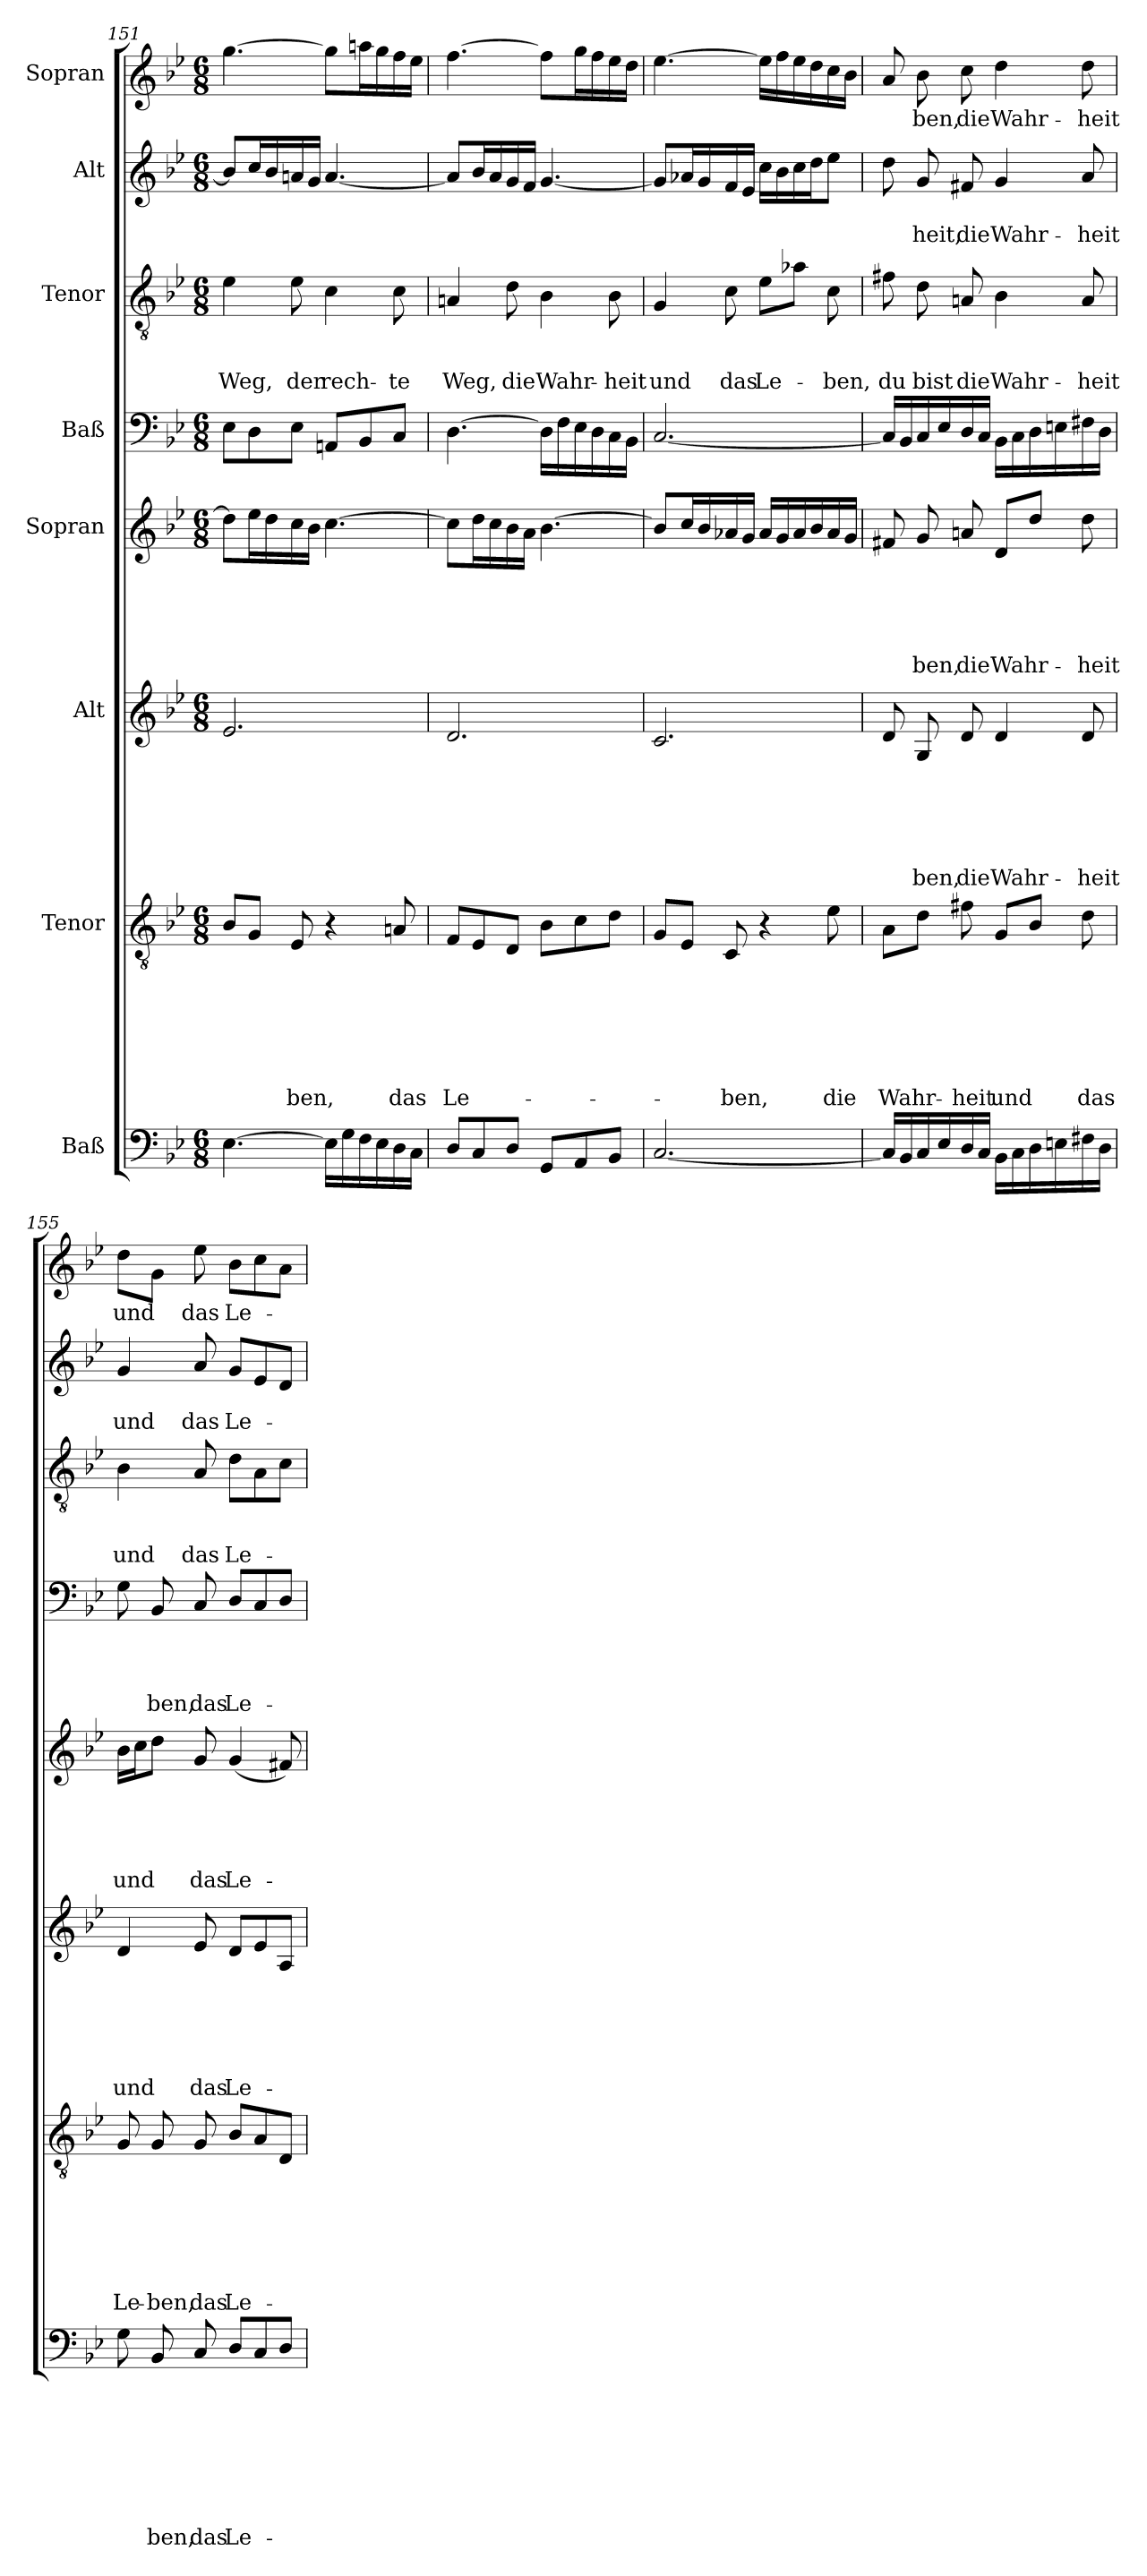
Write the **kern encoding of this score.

**kern	**text	**text	**text	**text	**text	**text	**text	**text	**kern	**text	**text	**text	**text	**text	**text	**text	**kern	**text	**text	**text	**text	**text	**text	**kern	**text	**text	**text	**text	**text	**kern	**text	**text	**text	**text	**kern	**text	**text	**text	**kern	**text	**text	**kern	**text
*part8	*part8	*part8	*part8	*part8	*part8	*part8	*part8	*part8	*part7	*part7	*part7	*part7	*part7	*part7	*part7	*part7	*part6	*part6	*part6	*part6	*part6	*part6	*part6	*part5	*part5	*part5	*part5	*part5	*part5	*part4	*part4	*part4	*part4	*part4	*part3	*part3	*part3	*part3	*part2	*part2	*part2	*part1	*part1
*staff8	*staff8	*staff8	*staff8	*staff8	*staff8	*staff8	*staff8	*staff8	*staff7	*staff7	*staff7	*staff7	*staff7	*staff7	*staff7	*staff7	*staff6	*staff6	*staff6	*staff6	*staff6	*staff6	*staff6	*staff5	*staff5	*staff5	*staff5	*staff5	*staff5	*staff4	*staff4	*staff4	*staff4	*staff4	*staff3	*staff3	*staff3	*staff3	*staff2	*staff2	*staff2	*staff1	*staff1
*I"Baß	*	*	*	*	*	*	*	*	*I"Tenor	*	*	*	*	*	*	*	*I"Alt	*	*	*	*	*	*	*I"Sopran	*	*	*	*	*	*I"Baß	*	*	*	*	*I"Tenor	*	*	*	*I"Alt	*	*	*I"Sopran	*
*clefF4	*	*	*	*	*	*	*	*	*clefGv2	*	*	*	*	*	*	*	*clefG2	*	*	*	*	*	*	*clefG2	*	*	*	*	*	*clefF4	*	*	*	*	*clefGv2	*	*	*	*clefG2	*	*	*clefG2	*
*k[b-e-]	*	*	*	*	*	*	*	*	*k[b-e-]	*	*	*	*	*	*	*	*k[b-e-]	*	*	*	*	*	*	*k[b-e-]	*	*	*	*	*	*k[b-e-]	*	*	*	*	*k[b-e-]	*	*	*	*k[b-e-]	*	*	*k[b-e-]	*
*g:	*	*	*	*	*	*	*	*	*g:	*	*	*	*	*	*	*	*g:	*	*	*	*	*	*	*g:	*	*	*	*	*	*g:	*	*	*	*	*g:	*	*	*	*g:	*	*	*g:	*
*M6/8	*	*	*	*	*	*	*	*	*M6/8	*	*	*	*	*	*	*	*M6/8	*	*	*	*	*	*	*M6/8	*	*	*	*	*	*M6/8	*	*	*	*	*M6/8	*	*	*	*M6/8	*	*	*M6/8	*
=151	=151	=151	=151	=151	=151	=151	=151	=151	=151	=151	=151	=151	=151	=151	=151	=151	=151	=151	=151	=151	=151	=151	=151	=151	=151	=151	=151	=151	=151	=151	=151	=151	=151	=151	=151	=151	=151	=151	=151	=151	=151	=151	=151
!	!	!	!	!	!	!	!	!	!	!	!	!	!	!	!	!	!	!	!	!	!	!	!	!	!	!	!	!	!	!	!	!	!	!	!	!	!	!LO:LY:b	!	!	!	!	!
[4.E-\	.	.	.	.	.	.	.	.	8B-/L	.	.	.	.	.	.	.	2.e-/	.	.	.	.	.	.	8dd\L]	.	.	.	.	.	8E-\L	.	.	.	.	4e-\	.	.	Weg,	8b-/L]	.	.	[4.gg\	.
.	.	.	.	.	.	.	.	.	8G/J	.	.	.	.	.	.	.	.	.	.	.	.	.	.	16ee-\L	.	.	.	.	.	8D\	.	.	.	.	.	.	.	.	16cc/L	.	.	.	.
.	.	.	.	.	.	.	.	.	.	.	.	.	.	.	.	.	.	.	.	.	.	.	.	16dd\	.	.	.	.	.	.	.	.	.	.	.	.	.	.	16b-/	.	.	.	.
!	!	!	!	!	!	!	!	!	!	!	!	!	!	!	!	!LO:LY:b	!	!	!	!	!	!	!	!	!	!	!	!	!	!	!	!	!	!	!	!	!	!LO:LY:b	!	!	!	!	!
.	.	.	.	.	.	.	.	.	8E-/	.	.	.	.	.	.	-ben,	.	.	.	.	.	.	.	16cc\	.	.	.	.	.	8E-\J	.	.	.	.	8e-\	.	.	der	16an/	.	.	.	.
.	.	.	.	.	.	.	.	.	.	.	.	.	.	.	.	.	.	.	.	.	.	.	.	16b-\JJ	.	.	.	.	.	.	.	.	.	.	.	.	.	.	16g/JJ	.	.	.	.
!	!	!	!	!	!	!	!	!	!	!	!	!	!	!	!	!	!	!	!	!	!	!	!	!	!	!	!	!	!	!	!	!	!	!	!	!	!	!LO:LY:b	!	!	!	!	!
16E-\LL]	.	.	.	.	.	.	.	.	4r	.	.	.	.	.	.	.	.	.	.	.	.	.	.	[4.cc\	.	.	.	.	.	8AAn/L	.	.	.	.	4c\	.	.	rech-	[4.a/	.	.	8gg\L]	.
16G\	.	.	.	.	.	.	.	.	.	.	.	.	.	.	.	.	.	.	.	.	.	.	.	.	.	.	.	.	.	.	.	.	.	.	.	.	.	.	.	.	.	.	.
16F\	.	.	.	.	.	.	.	.	.	.	.	.	.	.	.	.	.	.	.	.	.	.	.	.	.	.	.	.	.	8BB-/	.	.	.	.	.	.	.	.	.	.	.	16aan\L	.
16E-\	.	.	.	.	.	.	.	.	.	.	.	.	.	.	.	.	.	.	.	.	.	.	.	.	.	.	.	.	.	.	.	.	.	.	.	.	.	.	.	.	.	16gg\	.
!	!	!	!	!	!	!	!	!	!	!	!	!	!	!	!	!LO:LY:b	!	!	!	!	!	!	!	!	!	!	!	!	!	!	!	!	!	!	!	!	!	!LO:LY:b	!	!	!	!	!
16D\	.	.	.	.	.	.	.	.	8An/	.	.	.	.	.	.	das	.	.	.	.	.	.	.	.	.	.	.	.	.	8C/J	.	.	.	.	8c\	.	.	-te	.	.	.	16ff\	.
16C\JJ	.	.	.	.	.	.	.	.	.	.	.	.	.	.	.	.	.	.	.	.	.	.	.	.	.	.	.	.	.	.	.	.	.	.	.	.	.	.	.	.	.	16ee-\JJ	.
!!LO:PB:g=z
=152	=152	=152	=152	=152	=152	=152	=152	=152	=152	=152	=152	=152	=152	=152	=152	=152	=152	=152	=152	=152	=152	=152	=152	=152	=152	=152	=152	=152	=152	=152	=152	=152	=152	=152	=152	=152	=152	=152	=152	=152	=152	=152	=152
!	!	!	!	!	!	!	!	!	!	!	!	!	!	!	!	!LO:LY:b	!	!	!	!	!	!	!	!	!	!	!	!	!	!	!	!	!	!	!	!	!	!LO:LY:b	!	!	!	!	!
8D/L	.	.	.	.	.	.	.	.	8F/L	.	.	.	.	.	.	Le-	2.d/	.	.	.	.	.	.	8cc\L]	.	.	.	.	.	[4.D\	.	.	.	.	4An/	.	.	Weg,	8a/L]	.	.	[4.ff\	.
8C/	.	.	.	.	.	.	.	.	8E-/	.	.	.	.	.	.	.	.	.	.	.	.	.	.	16dd\L	.	.	.	.	.	.	.	.	.	.	.	.	.	.	16b-/L	.	.	.	.
.	.	.	.	.	.	.	.	.	.	.	.	.	.	.	.	.	.	.	.	.	.	.	.	16cc\	.	.	.	.	.	.	.	.	.	.	.	.	.	.	16a/	.	.	.	.
!	!	!	!	!	!	!	!	!	!	!	!	!	!	!	!	!	!	!	!	!	!	!	!	!	!	!	!	!	!	!	!	!	!	!	!	!	!	!LO:LY:b	!	!	!	!	!
8D/J	.	.	.	.	.	.	.	.	8D/J	.	.	.	.	.	.	.	.	.	.	.	.	.	.	16b-\	.	.	.	.	.	.	.	.	.	.	8d\	.	.	die	16g/	.	.	.	.
.	.	.	.	.	.	.	.	.	.	.	.	.	.	.	.	.	.	.	.	.	.	.	.	16a\JJ	.	.	.	.	.	.	.	.	.	.	.	.	.	.	16f/JJ	.	.	.	.
!	!	!	!	!	!	!	!	!	!	!	!	!	!	!	!	!	!	!	!	!	!	!	!	!	!	!	!	!	!	!	!	!	!	!	!	!	!	!LO:LY:b	!	!	!	!	!
8GG/L	.	.	.	.	.	.	.	.	8B-\L	.	.	.	.	.	.	.	.	.	.	.	.	.	.	[4.b-\	.	.	.	.	.	16D\LL]	.	.	.	.	4B-\	.	.	Wahr-	[4.g/	.	.	8ff\L]	.
.	.	.	.	.	.	.	.	.	.	.	.	.	.	.	.	.	.	.	.	.	.	.	.	.	.	.	.	.	.	16F\	.	.	.	.	.	.	.	.	.	.	.	.	.
8AA/	.	.	.	.	.	.	.	.	8c\	.	.	.	.	.	.	.	.	.	.	.	.	.	.	.	.	.	.	.	.	16E-\	.	.	.	.	.	.	.	.	.	.	.	16gg\L	.
.	.	.	.	.	.	.	.	.	.	.	.	.	.	.	.	.	.	.	.	.	.	.	.	.	.	.	.	.	.	16D\	.	.	.	.	.	.	.	.	.	.	.	16ff\	.
!	!	!	!	!	!	!	!	!	!	!	!	!	!	!	!	!	!	!	!	!	!	!	!	!	!	!	!	!	!	!	!	!	!	!	!	!	!	!LO:LY:b	!	!	!	!	!
8BB-/J	.	.	.	.	.	.	.	.	8d\J	.	.	.	.	.	.	.	.	.	.	.	.	.	.	.	.	.	.	.	.	16C\	.	.	.	.	8B-\	.	.	-heit	.	.	.	16ee-\	.
.	.	.	.	.	.	.	.	.	.	.	.	.	.	.	.	.	.	.	.	.	.	.	.	.	.	.	.	.	.	16BB-\JJ	.	.	.	.	.	.	.	.	.	.	.	16dd\JJ	.
=153	=153	=153	=153	=153	=153	=153	=153	=153	=153	=153	=153	=153	=153	=153	=153	=153	=153	=153	=153	=153	=153	=153	=153	=153	=153	=153	=153	=153	=153	=153	=153	=153	=153	=153	=153	=153	=153	=153	=153	=153	=153	=153	=153
!	!	!	!	!	!	!	!	!	!	!	!	!	!	!	!	!	!	!	!	!	!	!	!	!	!	!	!	!	!	!	!	!	!	!	!	!	!	!LO:LY:b	!	!	!	!	!
[2.C/	.	.	.	.	.	.	.	.	8G/L	.	.	.	.	.	.	.	2.c/	.	.	.	.	.	.	8b-/L]	.	.	.	.	.	[2.C/	.	.	.	.	4G/	.	.	und	8g/L]	.	.	[4.ee-\	.
.	.	.	.	.	.	.	.	.	8E-/J	.	.	.	.	.	.	.	.	.	.	.	.	.	.	16cc/L	.	.	.	.	.	.	.	.	.	.	.	.	.	.	16a-X/L	.	.	.	.
.	.	.	.	.	.	.	.	.	.	.	.	.	.	.	.	.	.	.	.	.	.	.	.	16b-/	.	.	.	.	.	.	.	.	.	.	.	.	.	.	16g/	.	.	.	.
!	!	!	!	!	!	!	!	!	!	!	!	!	!	!	!	!LO:LY:b	!	!	!	!	!	!	!	!	!	!	!	!	!	!	!	!	!	!	!	!	!	!LO:LY:b	!	!	!	!	!
.	.	.	.	.	.	.	.	.	8C/	.	.	.	.	.	.	-ben,	.	.	.	.	.	.	.	16a-X/	.	.	.	.	.	.	.	.	.	.	8c\	.	.	das	16f/	.	.	.	.
.	.	.	.	.	.	.	.	.	.	.	.	.	.	.	.	.	.	.	.	.	.	.	.	16g/JJ	.	.	.	.	.	.	.	.	.	.	.	.	.	.	16e-/JJ	.	.	.	.
!	!	!	!	!	!	!	!	!	!	!	!	!	!	!	!	!	!	!	!	!	!	!	!	!	!	!	!	!	!	!	!	!	!	!	!	!	!	!LO:LY:b	!	!	!	!	!
.	.	.	.	.	.	.	.	.	4r	.	.	.	.	.	.	.	.	.	.	.	.	.	.	16a-/LL	.	.	.	.	.	.	.	.	.	.	8e-\L	.	.	Le-	16cc\LL	.	.	16ee-\LL]	.
.	.	.	.	.	.	.	.	.	.	.	.	.	.	.	.	.	.	.	.	.	.	.	.	16g/	.	.	.	.	.	.	.	.	.	.	.	.	.	.	16b-\	.	.	16ff\	.
.	.	.	.	.	.	.	.	.	.	.	.	.	.	.	.	.	.	.	.	.	.	.	.	16a-/	.	.	.	.	.	.	.	.	.	.	8a-X\J	.	.	.	16cc\	.	.	16ee-\	.
.	.	.	.	.	.	.	.	.	.	.	.	.	.	.	.	.	.	.	.	.	.	.	.	16b-/	.	.	.	.	.	.	.	.	.	.	.	.	.	.	16dd\J	.	.	16dd\	.
!	!	!	!	!	!	!	!	!	!	!	!	!	!	!	!	!LO:LY:b	!	!	!	!	!	!	!	!	!	!	!	!	!	!	!	!	!	!	!	!	!	!LO:LY:b	!	!	!	!	!
.	.	.	.	.	.	.	.	.	8e-\	.	.	.	.	.	.	die	.	.	.	.	.	.	.	16a-/	.	.	.	.	.	.	.	.	.	.	8c\	.	.	-ben,	8ee-\J	.	.	16cc\	.
.	.	.	.	.	.	.	.	.	.	.	.	.	.	.	.	.	.	.	.	.	.	.	.	16g/JJ	.	.	.	.	.	.	.	.	.	.	.	.	.	.	.	.	.	16b-\JJ	.
=154	=154	=154	=154	=154	=154	=154	=154	=154	=154	=154	=154	=154	=154	=154	=154	=154	=154	=154	=154	=154	=154	=154	=154	=154	=154	=154	=154	=154	=154	=154	=154	=154	=154	=154	=154	=154	=154	=154	=154	=154	=154	=154	=154
!	!	!	!	!	!	!	!	!	!	!	!	!	!	!	!	!LO:LY:b	!	!	!	!	!	!	!	!	!	!	!	!	!	!	!	!	!	!	!	!	!	!LO:LY:b	!	!	!	!	!
16C/LL]	.	.	.	.	.	.	.	.	8A\L	.	.	.	.	.	.	Wahr-	8d/	.	.	.	.	.	.	8f#X/	.	.	.	.	.	16C/LL]	.	.	.	.	8f#X\	.	.	du	8dd\	.	.	8a/	.
16BB-/	.	.	.	.	.	.	.	.	.	.	.	.	.	.	.	.	.	.	.	.	.	.	.	.	.	.	.	.	.	16BB-/	.	.	.	.	.	.	.	.	.	.	.	.	.
!	!	!	!	!	!	!	!	!	!	!	!	!	!	!	!	!	!	!	!	!	!	!	!LO:LY:b	!	!	!	!	!	!LO:LY:b	!	!	!	!	!	!	!	!	!LO:LY:b	!	!	!LO:LY:b	!	!LO:LY:b
16C/	.	.	.	.	.	.	.	.	8d\J	.	.	.	.	.	.	.	8G/	.	.	.	.	.	-ben,	8g/	.	.	.	.	-ben,	16C/	.	.	.	.	8d\	.	.	bist	8g/	.	-heit,	8b-\	-ben,
16E-/	.	.	.	.	.	.	.	.	.	.	.	.	.	.	.	.	.	.	.	.	.	.	.	.	.	.	.	.	.	16E-/	.	.	.	.	.	.	.	.	.	.	.	.	.
!	!	!	!	!	!	!	!	!	!	!	!	!	!	!	!	!LO:LY:b	!	!	!	!	!	!	!LO:LY:b	!	!	!	!	!	!LO:LY:b	!	!	!	!	!	!	!	!	!LO:LY:b	!	!	!LO:LY:b	!	!LO:LY:b
16D/	.	.	.	.	.	.	.	.	8f#X\	.	.	.	.	.	.	-heit	8d/	.	.	.	.	.	die	8an/	.	.	.	.	die	16D/	.	.	.	.	8An/	.	.	die	8f#X/	.	die	8cc\	die
16C/JJ	.	.	.	.	.	.	.	.	.	.	.	.	.	.	.	.	.	.	.	.	.	.	.	.	.	.	.	.	.	16C/JJ	.	.	.	.	.	.	.	.	.	.	.	.	.
!	!	!	!	!	!	!	!	!	!	!	!	!	!	!	!	!LO:LY:b	!	!	!	!	!	!	!LO:LY:b	!	!	!	!	!	!LO:LY:b	!	!	!	!	!	!	!	!	!LO:LY:b	!	!	!LO:LY:b	!	!LO:LY:b
16BB-\LL	.	.	.	.	.	.	.	.	8G/L	.	.	.	.	.	.	und	4d/	.	.	.	.	.	Wahr-	8d/L	.	.	.	.	Wahr-	16BB-\LL	.	.	.	.	4B-\	.	.	Wahr-	4g/	.	Wahr-	4dd\	Wahr-
16C\	.	.	.	.	.	.	.	.	.	.	.	.	.	.	.	.	.	.	.	.	.	.	.	.	.	.	.	.	.	16C\	.	.	.	.	.	.	.	.	.	.	.	.	.
16D\	.	.	.	.	.	.	.	.	8B-/J	.	.	.	.	.	.	.	.	.	.	.	.	.	.	8dd/J	.	.	.	.	.	16D\	.	.	.	.	.	.	.	.	.	.	.	.	.
16En\	.	.	.	.	.	.	.	.	.	.	.	.	.	.	.	.	.	.	.	.	.	.	.	.	.	.	.	.	.	16En\	.	.	.	.	.	.	.	.	.	.	.	.	.
!	!	!	!	!	!	!	!	!	!	!	!	!	!	!	!	!LO:LY:b	!	!	!	!	!	!	!LO:LY:b	!	!	!	!	!	!LO:LY:b	!	!	!	!	!	!	!	!	!LO:LY:b	!	!	!LO:LY:b	!	!LO:LY:b
16F#X\	.	.	.	.	.	.	.	.	8d\	.	.	.	.	.	.	das	8d/	.	.	.	.	.	-heit	8dd\	.	.	.	.	-heit	16F#X\	.	.	.	.	8A/	.	.	-heit	8a/	.	-heit	8dd\	-heit
16D\JJ	.	.	.	.	.	.	.	.	.	.	.	.	.	.	.	.	.	.	.	.	.	.	.	.	.	.	.	.	.	16D\JJ	.	.	.	.	.	.	.	.	.	.	.	.	.
=155	=155	=155	=155	=155	=155	=155	=155	=155	=155	=155	=155	=155	=155	=155	=155	=155	=155	=155	=155	=155	=155	=155	=155	=155	=155	=155	=155	=155	=155	=155	=155	=155	=155	=155	=155	=155	=155	=155	=155	=155	=155	=155	=155
!	!	!	!	!	!	!	!	!	!	!	!	!	!	!	!	!LO:LY:b	!	!	!	!	!	!	!LO:LY:b	!	!	!	!	!	!LO:LY:b	!	!	!	!	!	!	!	!	!LO:LY:b	!	!	!LO:LY:b	!	!LO:LY:b
8G\	.	.	.	.	.	.	.	.	8G/	.	.	.	.	.	.	Le-	4d/	.	.	.	.	.	und	16b-\LL	.	.	.	.	und	8G\	.	.	.	.	4B-\	.	.	und	4g/	.	und	8dd\L	und
.	.	.	.	.	.	.	.	.	.	.	.	.	.	.	.	.	.	.	.	.	.	.	.	16cc\J	.	.	.	.	.	.	.	.	.	.	.	.	.	.	.	.	.	.	.
!	!	!	!	!	!	!	!	!LO:LY:b	!	!	!	!	!	!	!	!LO:LY:b	!	!	!	!	!	!	!	!	!	!	!	!	!	!	!	!	!	!LO:LY:b	!	!	!	!	!	!	!	!	!
8BB-/	.	.	.	.	.	.	.	-ben,	8G/	.	.	.	.	.	.	-ben,	.	.	.	.	.	.	.	8dd\J	.	.	.	.	.	8BB-/	.	.	.	-ben,	.	.	.	.	.	.	.	8g\J	.
!	!	!	!	!	!	!	!	!LO:LY:b	!	!	!	!	!	!	!	!LO:LY:b	!	!	!	!	!	!	!LO:LY:b	!	!	!	!	!	!LO:LY:b	!	!	!	!	!LO:LY:b	!	!	!	!LO:LY:b	!	!	!LO:LY:b	!	!LO:LY:b
8C/	.	.	.	.	.	.	.	das	8G/	.	.	.	.	.	.	das	8e-/	.	.	.	.	.	das	8g/	.	.	.	.	das	8C/	.	.	.	das	8A/	.	.	das	8a/	.	das	8ee-\	das
!	!	!	!	!	!	!	!	!LO:LY:b	!	!	!	!	!	!	!	!LO:LY:b	!	!	!	!	!	!	!LO:LY:b	!	!	!	!	!	!LO:LY:b	!	!	!	!	!LO:LY:b	!	!	!	!LO:LY:b	!	!	!LO:LY:b	!	!LO:LY:b
8D/L	.	.	.	.	.	.	.	Le-	8B-/L	.	.	.	.	.	.	Le-	8d/L	.	.	.	.	.	Le-	(<4g/	.	.	.	.	Le-	8D/L	.	.	.	Le-	8d\L	.	.	Le-	8g/L	.	Le-	8b-\L	Le-
8C/	.	.	.	.	.	.	.	.	8A/	.	.	.	.	.	.	.	8e-/	.	.	.	.	.	.	.	.	.	.	.	.	8C/	.	.	.	.	8A\	.	.	.	8e-/	.	.	8cc\	.
8D/J	.	.	.	.	.	.	.	.	8D/J	.	.	.	.	.	.	.	8A/J	.	.	.	.	.	.	8f#X/)	.	.	.	.	.	8D/J	.	.	.	.	8c\J	.	.	.	8d/J	.	.	8a\J	.
=	=	=	=	=	=	=	=	=	=	=	=	=	=	=	=	=	=	=	=	=	=	=	=	=	=	=	=	=	=	=	=	=	=	=	=	=	=	=	=	=	=	=	=
*-	*-	*-	*-	*-	*-	*-	*-	*-	*-	*-	*-	*-	*-	*-	*-	*-	*-	*-	*-	*-	*-	*-	*-	*-	*-	*-	*-	*-	*-	*-	*-	*-	*-	*-	*-	*-	*-	*-	*-	*-	*-	*-	*-
